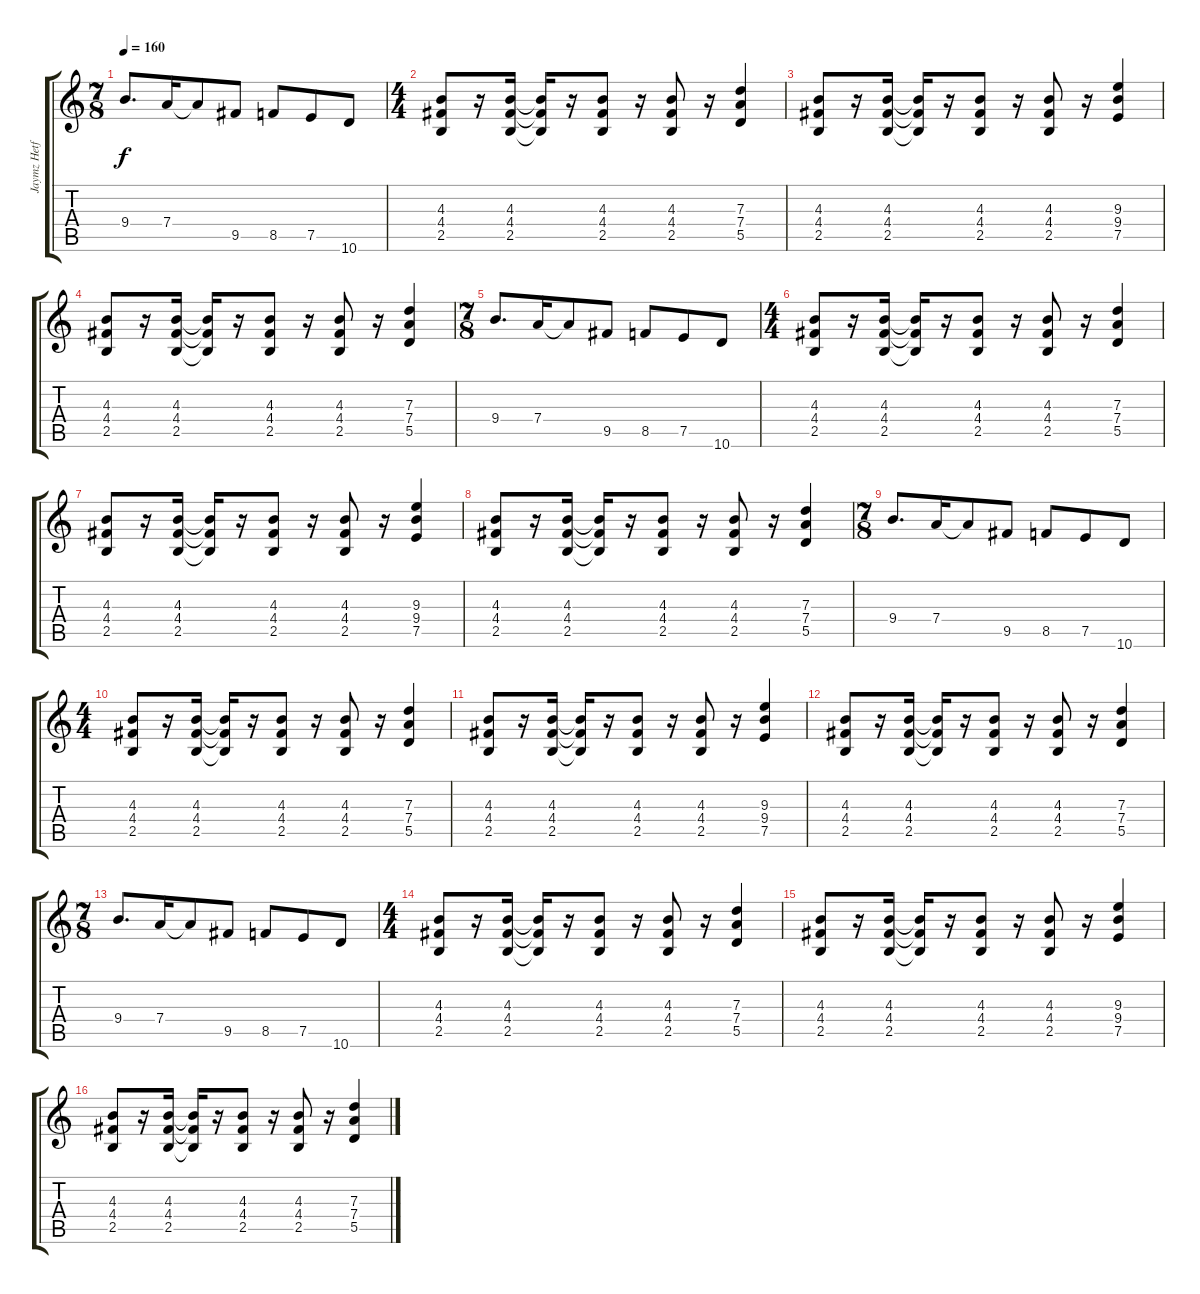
\track ("Jaymz Hetfield" "Jaymz Hetf") {instrument distortionguitar}
\staff {score tabs}
\tuning (E4 B3 G3 D3 A2 E2) {hide}
\ts (7 8)
\tempo 160
\clef g2
\ks c
9.4.8{d dy f} 7.4.16 7.4{t}.8 9.5.8 8.5.8 7.5.8 10.6.8 |
\ts (4 4)
(4.3 4.4 2.5).8 r.16 (4.3 4.4 2.5).16 (4.3{t} 4.4{t} 2.5{t}).16 r.16 (4.3 4.4 2.5).8 r.16 (4.3 4.4 2.5).8 r.16 (7.3 7.4 5.5).4 |
(4.3 4.4 2.5).8 r.16 (4.3 4.4 2.5).16 (4.3{t} 4.4{t} 2.5{t}).16 r.16 (4.3 4.4 2.5).8 r.16 (4.3 4.4 2.5).8 r.16 (9.3 9.4 7.5).4 |
(4.3 4.4 2.5).8 r.16 (4.3 4.4 2.5).16 (4.3{t} 4.4{t} 2.5{t}).16 r.16 (4.3 4.4 2.5).8 r.16 (4.3 4.4 2.5).8 r.16 (7.3 7.4 5.5).4 |
\ts (7 8)
9.4.8{d} 7.4.16 7.4{t}.8 9.5.8 8.5.8 7.5.8 10.6.8 |
\ts (4 4)
(4.3 4.4 2.5).8 r.16 (4.3 4.4 2.5).16 (4.3{t} 4.4{t} 2.5{t}).16 r.16 (4.3 4.4 2.5).8 r.16 (4.3 4.4 2.5).8 r.16 (7.3 7.4 5.5).4 |
(4.3 4.4 2.5).8 r.16 (4.3 4.4 2.5).16 (4.3{t} 4.4{t} 2.5{t}).16 r.16 (4.3 4.4 2.5).8 r.16 (4.3 4.4 2.5).8 r.16 (9.3 9.4 7.5).4 |
(4.3 4.4 2.5).8 r.16 (4.3 4.4 2.5).16 (4.3{t} 4.4{t} 2.5{t}).16 r.16 (4.3 4.4 2.5).8 r.16 (4.3 4.4 2.5).8 r.16 (7.3 7.4 5.5).4 |
\ts (7 8)
9.4.8{d} 7.4.16 7.4{t}.8 9.5.8 8.5.8 7.5.8 10.6.8 |
\ts (4 4)
(4.3 4.4 2.5).8 r.16 (4.3 4.4 2.5).16 (4.3{t} 4.4{t} 2.5{t}).16 r.16 (4.3 4.4 2.5).8 r.16 (4.3 4.4 2.5).8 r.16 (7.3 7.4 5.5).4 |
(4.3 4.4 2.5).8 r.16 (4.3 4.4 2.5).16 (4.3{t} 4.4{t} 2.5{t}).16 r.16 (4.3 4.4 2.5).8 r.16 (4.3 4.4 2.5).8 r.16 (9.3 9.4 7.5).4 |
(4.3 4.4 2.5).8 r.16 (4.3 4.4 2.5).16 (4.3{t} 4.4{t} 2.5{t}).16 r.16 (4.3 4.4 2.5).8 r.16 (4.3 4.4 2.5).8 r.16 (7.3 7.4 5.5).4 |
\ts (7 8)
9.4.8{d} 7.4.16 7.4{t}.8 9.5.8 8.5.8 7.5.8 10.6.8 |
\ts (4 4)
(4.3 4.4 2.5).8 r.16 (4.3 4.4 2.5).16 (4.3{t} 4.4{t} 2.5{t}).16 r.16 (4.3 4.4 2.5).8 r.16 (4.3 4.4 2.5).8 r.16 (7.3 7.4 5.5).4 |
(4.3 4.4 2.5).8 r.16 (4.3 4.4 2.5).16 (4.3{t} 4.4{t} 2.5{t}).16 r.16 (4.3 4.4 2.5).8 r.16 (4.3 4.4 2.5).8 r.16 (9.3 9.4 7.5).4 |
(4.3 4.4 2.5).8 r.16 (4.3 4.4 2.5).16 (4.3{t} 4.4{t} 2.5{t}).16 r.16 (4.3 4.4 2.5).8 r.16 (4.3 4.4 2.5).8 r.16 (7.3 7.4 5.5).4
